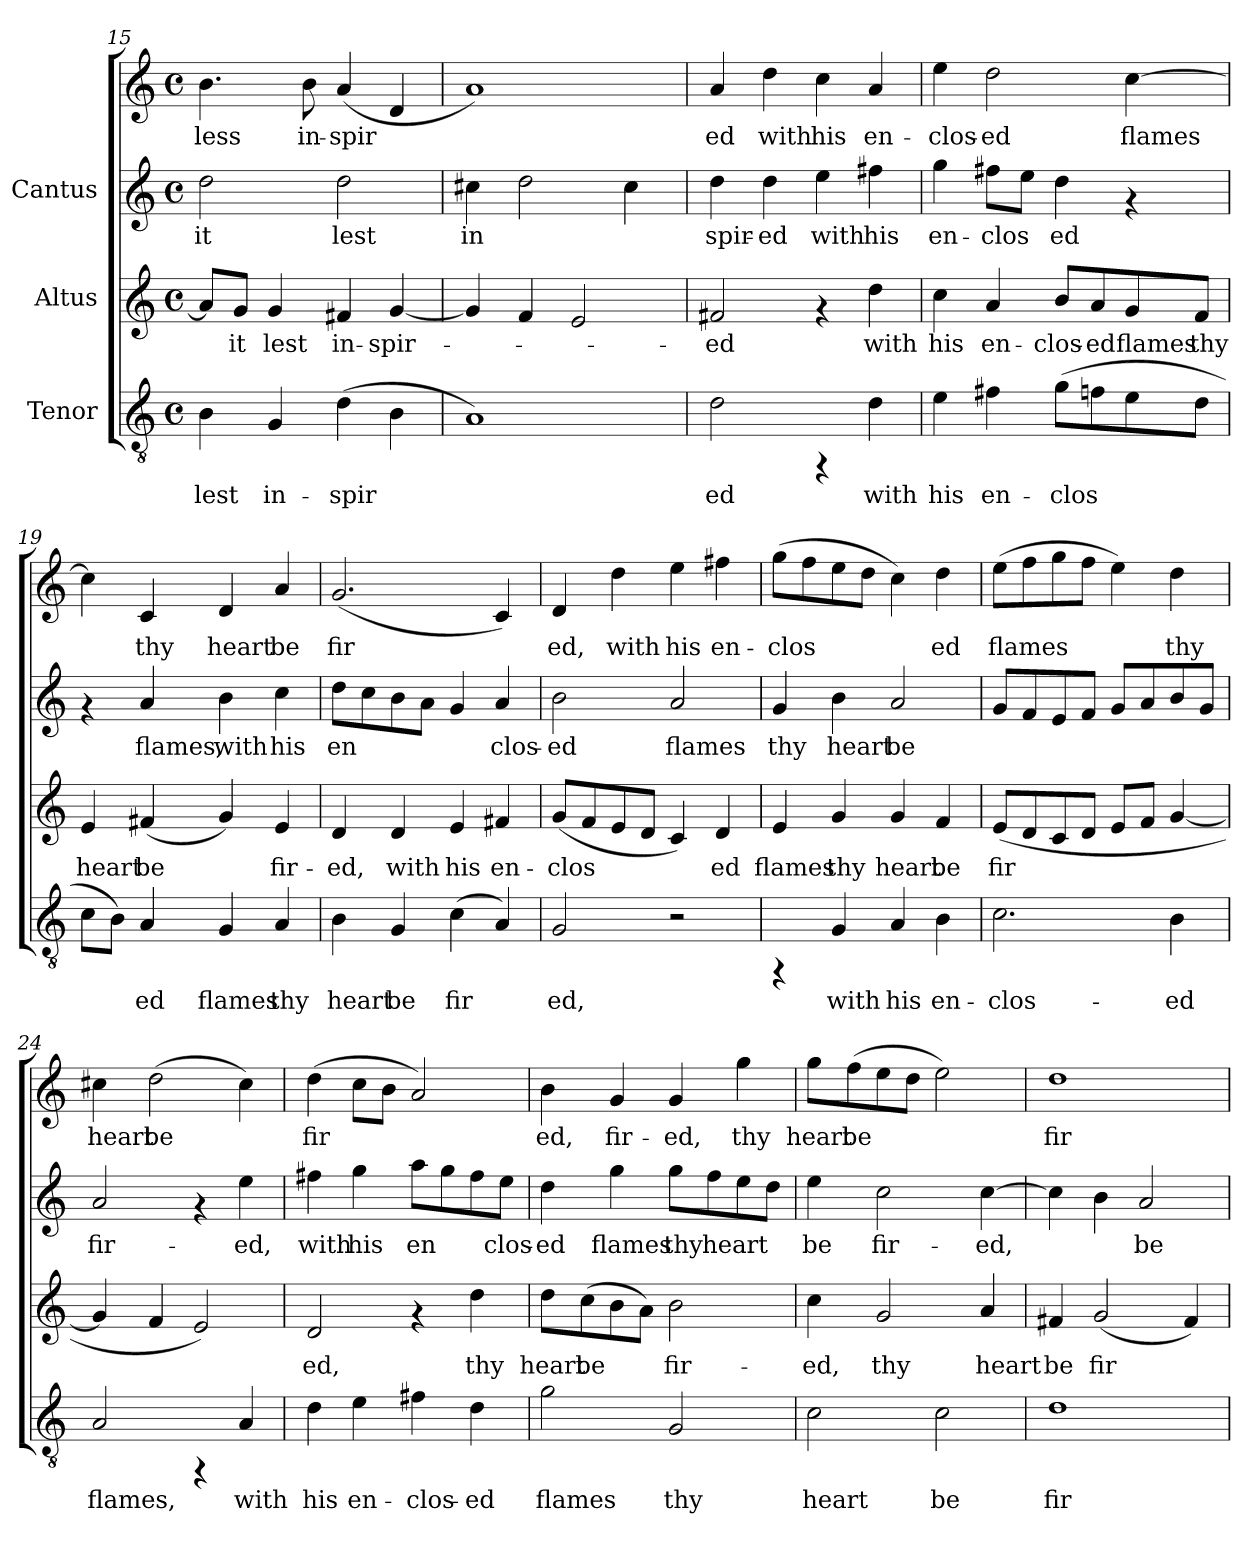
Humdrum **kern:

**kern	**text	**kern	**text	**kern	**text	**kern	**text
*part3	*part3	*part2	*part2	*part1	*part1	*part1	*part1
*staff4	*staff4	*staff3	*staff3	*staff2	*staff2	*staff1	*staff1
*I"Tenor	*	*I"Altus	*	*I"Cantus	*	*	*
!!LO:PB:g=z
*clefGv2	*	*clefG2	*	*clefG2	*	*clefG2	*
*M4/4	*	*M4/4	*	*M4/4	*	*M4/4	*
*met(c)	*	*met(c)	*	*met(c)	*	*met(c)	*
=15	=15	=15	=15	=15	=15	=15	=15
!	!LO:LY:b:cj	!	!LO:LY:b:cj	!	!LO:LY:b:cj	!	!LO:LY:b:cj
4B\	lest	8a/L]	.	2dd\	-it	4.b\	less
!	!	!	!LO:LY:b:cj	!	!	!	!
.	.	8g/J	it	.	.	.	.
!	!LO:LY:b:cj	!	!LO:LY:b:cj	!	!	!	!
4G/	in-	4g/	lest	.	.	.	.
!	!	!	!	!	!	!	!LO:LY:b:cj
.	.	.	.	.	.	8b\	in-
!	!LO:LY:b:cj	!	!LO:LY:b:cj	!	!LO:LY:b:cj	!	!LO:LY:b:cj
(>4d\	-spir-	4f#X/	in-	2dd\	lest	(<4a/	-spir-
!	!LO:LY:b:cj	!	!LO:LY:b:cj	!	!	!	!LO:LY:b:cj
4B\	--	[<4g/	-spir-	.	.	4d/	--
=16	=16	=16	=16	=16	=16	=16	=16
!	!	!	!	!	!LO:LY:b:cj	!	!
1A)	.	4g/]	.	4cc#X\	in-	1a)	.
!	!	!	!	!	!LO:LY:b:cj	!	!
.	.	4f/	.	2dd\	--	.	.
.	.	2e/	.	.	.	.	.
!	!	!	!	!	!LO:LY:b:cj	!	!
.	.	.	.	4cc#\	--	.	.
=17	=17	=17	=17	=17	=17	=17	=17
!	!LO:LY:b:cj	!	!LO:LY:b:cj	!	!LO:LY:b:cj	!	!LO:LY:b:cj
2d\	-ed	2f#X/	-ed	4dd\	-spir-	4a/	-ed
!	!	!	!	!	!LO:LY:b:cj	!	!LO:LY:b:cj
.	.	.	.	4dd\	-ed	4dd\	with
!	!	!	!	!	!LO:LY:b:cj	!	!LO:LY:b:cj
4rFF	.	4rf	.	4ee\	with	4cc\	his
!	!LO:LY:b:cj	!	!LO:LY:b:cj	!	!LO:LY:b:cj	!	!LO:LY:b:cj
4d\	with	4dd\	with	4ff#X\	his	4a/	en-
=18	=18	=18	=18	=18	=18	=18	=18
!	!LO:LY:b:cj	!	!LO:LY:b:cj	!	!LO:LY:b:cj	!	!LO:LY:b:cj
4e\	his	4cc\	his	4gg\	en-	4ee\	clos-
!	!LO:LY:b:cj	!	!LO:LY:b:cj	!	!LO:LY:b:cj	!	!LO:LY:b:cj
4f#X\	en-	4a/	en-	8ff#X\L	-clos-	2dd\	-ed
!	!	!	!	!	!LO:LY:b:cj	!	!
.	.	.	.	8ee\J	-	.	.
!	!LO:LY:b:cj	!	!LO:LY:b:cj	!	!LO:LY:b:cj	!	!
(>8g\L	-clos-	8b/L	-clos-	4dd\	ed	.	.
!	!LO:LY:b:cj	!	!LO:LY:b:cj	!	!	!	!
8fn\	--	8a/	-ed	.	.	.	.
!	!LO:LY:b:cj	!	!LO:LY:b:cj	!	!	!	!LO:LY:b:cj
8e\	--	8g/	flames	4rf	.	[>4cc\	flames
!	!LO:LY:b:cj	!	!LO:LY:b:cj	!	!	!	!
8d\J	--	8f/J	thy	.	.	.	.
!!LO:LB:g=z
=19	=19	=19	=19	=19	=19	=19	=19
!	!LO:LY:b:cj	!	!LO:LY:b:cj	!	!	!	!LO:LY:b:cj
8c\L	-	4e/	heart	4rf	.	4cc\]	.
!	!LO:LY:b:cj	!	!	!	!	!	!
8B\J)	.	.	.	.	.	.	.
!	!LO:LY:b:cj	!	!LO:LY:b:cj	!	!LO:LY:b:cj	!	!LO:LY:b:cj
4A/	ed	(<4f#X/	be	4a/	flames,	4c/	thy
!	!LO:LY:b:cj	!	!LO:LY:b:cj	!	!LO:LY:b:cj	!	!LO:LY:b:cj
4G/	flames	4g/)	.	4b\	with	4d/	heart
!	!LO:LY:b:cj	!	!LO:LY:b:cj	!	!LO:LY:b:cj	!	!LO:LY:b:cj
4A/	thy	4e/	fir-	4cc\	his	4a/	be
=20	=20	=20	=20	=20	=20	=20	=20
!	!LO:LY:b:cj	!	!LO:LY:b:cj	!	!LO:LY:b:cj	!	!LO:LY:b:cj
4B\	heart	4d/	-ed,	8dd\L	-en-	(<2.g/	fir-
!	!	!	!	!	!LO:LY:b:cj	!	!
.	.	.	.	8cc\	-	.	.
!	!LO:LY:b:cj	!	!LO:LY:b:cj	!	!LO:LY:b:cj	!	!
4G/	be	4d/	with	8b\	.	.	.
!	!	!	!	!	!LO:LY:b:cj	!	!
.	.	.	.	8a\J	.	.	.
!	!LO:LY:b:cj	!	!LO:LY:b:cj	!	!LO:LY:b:cj	!	!
(>4c\	fir-	4e/	his	4g/	.	.	.
!	!LO:LY:b:cj	!	!LO:LY:b:cj	!	!LO:LY:b:cj	!	!LO:LY:b:cj
4A/)	--	4f#X/	en-	4a/	clos-	4c/)	--
=21	=21	=21	=21	=21	=21	=21	=21
!	!LO:LY:b:cj	!	!LO:LY:b:cj	!	!LO:LY:b:cj	!	!LO:LY:b:cj
2G/	-ed,	(<8g/L	-clos-	2b\	-ed	4d/	-ed,
!	!	!	!LO:LY:b:cj	!	!	!	!
.	.	8f/	-	.	.	.	.
!	!	!	!LO:LY:b:cj	!	!	!	!LO:LY:b:cj
.	.	8e/	.	.	.	4dd\	with
!	!	!	!LO:LY:b:cj	!	!	!	!
.	.	8d/J	.	.	.	.	.
!	!	!	!LO:LY:b:cj	!	!LO:LY:b:cj	!	!LO:LY:b:cj
2r	.	4c/)	.	2a/	flames	4ee\	his
!	!	!	!LO:LY:b:cj	!	!	!	!LO:LY:b:cj
.	.	4d/	ed	.	.	4ff#X\	en-
=22	=22	=22	=22	=22	=22	=22	=22
!	!	!	!LO:LY:b:cj	!	!LO:LY:b:cj	!	!LO:LY:b:cj
4rFF	.	4e/	flames	4g/	thy	(>8gg\L	clos-
!	!	!	!	!	!	!	!LO:LY:b:cj
.	.	.	.	.	.	8ff\	-
!	!LO:LY:b:cj	!	!LO:LY:b:cj	!	!LO:LY:b:cj	!	!LO:LY:b:cj
4G/	with	4g/	thy	4b\	heart	8ee\	.
!	!	!	!	!	!	!	!LO:LY:b:cj
.	.	.	.	.	.	8dd\J	.
!	!LO:LY:b:cj	!	!LO:LY:b:cj	!	!LO:LY:b:cj	!	!LO:LY:b:cj
4A/	his	4g/	heart	2a/	be	4cc\)	.
!	!LO:LY:b:cj	!	!LO:LY:b:cj	!	!	!	!LO:LY:b:cj
4B\	en-	4f/	be	.	.	4dd\	ed
!!LO:LB:g=z
=23	=23	=23	=23	=23	=23	=23	=23
!	!LO:LY:b:cj	!	!LO:LY:b:cj	!	!	!	!LO:LY:b:cj
2.c\	-clos-	(<8e/L	fir-	8g/L	.	(>8ee\L	flames
!	!	!	!LO:LY:b:cj	!	!	!	!LO:LY:b:cj
.	.	8d/	--	8f/	.	8ff\	.
!	!	!	!LO:LY:b:cj	!	!	!	!LO:LY:b:cj
.	.	8c/	--	8e/	.	8gg\	.
!	!	!	!LO:LY:b:cj	!	!	!	!LO:LY:b:cj
.	.	8d/J	--	8f/J	.	8ff\J	.
!	!	!	!LO:LY:b:cj	!	!	!	!LO:LY:b:cj
.	.	8e/L	--	8g/L	.	4ee\)	.
!	!	!	!LO:LY:b:cj	!	!	!	!
.	.	8f/J	--	8a/	.	.	.
!	!LO:LY:b:cj	!	!LO:LY:b:cj	!	!	!	!LO:LY:b:cj
4B\	-ed	[<4g/	--	8b/	.	4dd\	thy
.	.	.	.	8g/J	.	.	.
=24	=24	=24	=24	=24	=24	=24	=24
!	!LO:LY:b:cj	!	!	!	!LO:LY:b:cj	!	!LO:LY:b:cj
2A/	flames,	4g/]	.	2a/	fir-	4cc#X\	heart
!	!	!	!	!	!	!	!LO:LY:b:cj
.	.	4f/	.	.	.	(>2dd\	be
4rFF	.	2e/)	.	4rf	.	.	.
!	!LO:LY:b:cj	!	!	!	!LO:LY:b:cj	!	!LO:LY:b:cj
4A/	with	.	.	4ee\	-ed,	4cc#\)	.
=25	=25	=25	=25	=25	=25	=25	=25
!	!LO:LY:b:cj	!	!LO:LY:b:cj	!	!LO:LY:b:cj	!	!LO:LY:b:cj
4d\	his	2d/	-ed,	4ff#X\	-with	(>4dd\	fir-
!	!LO:LY:b:cj	!	!	!	!LO:LY:b:cj	!	!LO:LY:b:cj
4e\	en-	.	.	4gg\	his	8cc\L	--
!	!	!	!	!	!	!	!LO:LY:b:cj
.	.	.	.	.	.	8b\J	--
!	!LO:LY:b:cj	!	!	!	!LO:LY:b:cj	!	!LO:LY:b:cj
4f#X\	-clos-	4rf	.	8aa\L	en-	2a/)	--
!	!	!	!	!	!LO:LY:b:cj	!	!
.	.	.	.	8gg\	-	.	.
!	!LO:LY:b:cj	!	!LO:LY:b:cj	!	!LO:LY:b:cj	!	!
4d\	-ed	4dd\	thy	8ff#\	.	.	.
!	!	!	!	!	!LO:LY:b:cj	!	!
.	.	.	.	8ee\J	clos-	.	.
=26	=26	=26	=26	=26	=26	=26	=26
!	!LO:LY:b:cj	!	!LO:LY:b:cj	!	!LO:LY:b:cj	!	!LO:LY:b:cj
2g\	flames	8dd\L	heart	4dd\	ed	4b\	-ed,
!	!	!	!LO:LY:b:cj	!	!	!	!
.	.	(>8cc\	be	.	.	.	.
!	!	!	!LO:LY:b:cj	!	!LO:LY:b:cj	!	!LO:LY:b:cj
.	.	8b\	.	4gg\	flames	4g/	fir-
!	!	!	!LO:LY:b:cj	!	!	!	!
.	.	8a\J)	.	.	.	.	.
!	!LO:LY:b:cj	!	!LO:LY:b:cj	!	!LO:LY:b:cj	!	!LO:LY:b:cj
2G/	thy	2b\	fir-	8gg\L	thy	4g/	-ed,
!	!	!	!	!	!LO:LY:b:cj	!	!
.	.	.	.	8ff\	heart	.	.
!	!	!	!	!	!LO:LY:b:cj	!	!LO:LY:b:cj
.	.	.	.	8ee\	.	4gg\	thy
!	!	!	!	!	!LO:LY:b:cj	!	!
.	.	.	.	8dd\J	.	.	.
!!LO:PB:g=z
=27	=27	=27	=27	=27	=27	=27	=27
!	!LO:LY:b:cj	!	!LO:LY:b:cj	!	!LO:LY:b:cj	!	!LO:LY:b:cj
2c\	heart	4cc\	-ed,	4ee\	be	8gg\L	heart
!	!	!	!	!	!	!	!LO:LY:b:cj
.	.	.	.	.	.	(>8ff\	be
!	!	!	!LO:LY:b:cj	!	!LO:LY:b:cj	!	!LO:LY:b:cj
.	.	2g/	thy	2cc\	fir-	8ee\	.
!	!	!	!	!	!	!	!LO:LY:b:cj
.	.	.	.	.	.	8dd\J	.
!	!LO:LY:b:cj	!	!	!	!	!	!LO:LY:b:cj
2c\	be	.	.	.	.	2ee\)	.
!	!	!	!LO:LY:b:cj	!	!LO:LY:b:cj	!	!
.	.	4a/	heart	[>4cc\	-ed,	.	.
=28	=28	=28	=28	=28	=28	=28	=28
!	!LO:LY:b:cj	!	!LO:LY:b:cj	!	!LO:LY:b:cj	!	!LO:LY:b:cj
1d	fir-	4f#X/	be	4cc\]	-	1dd	fir-
!	!	!	!LO:LY:b:cj	!	!LO:LY:b:cj	!	!
.	.	(<2g/	fir-	4b\	.	.	.
!	!	!	!	!	!LO:LY:b:cj	!	!
.	.	.	.	2a/	be	.	.
!	!	!	!LO:LY:b:cj	!	!	!	!
.	.	4f#/)	--	.	.	.	.
=	=	=	=	=	=	=	=
*-	*-	*-	*-	*-	*-	*-	*-
